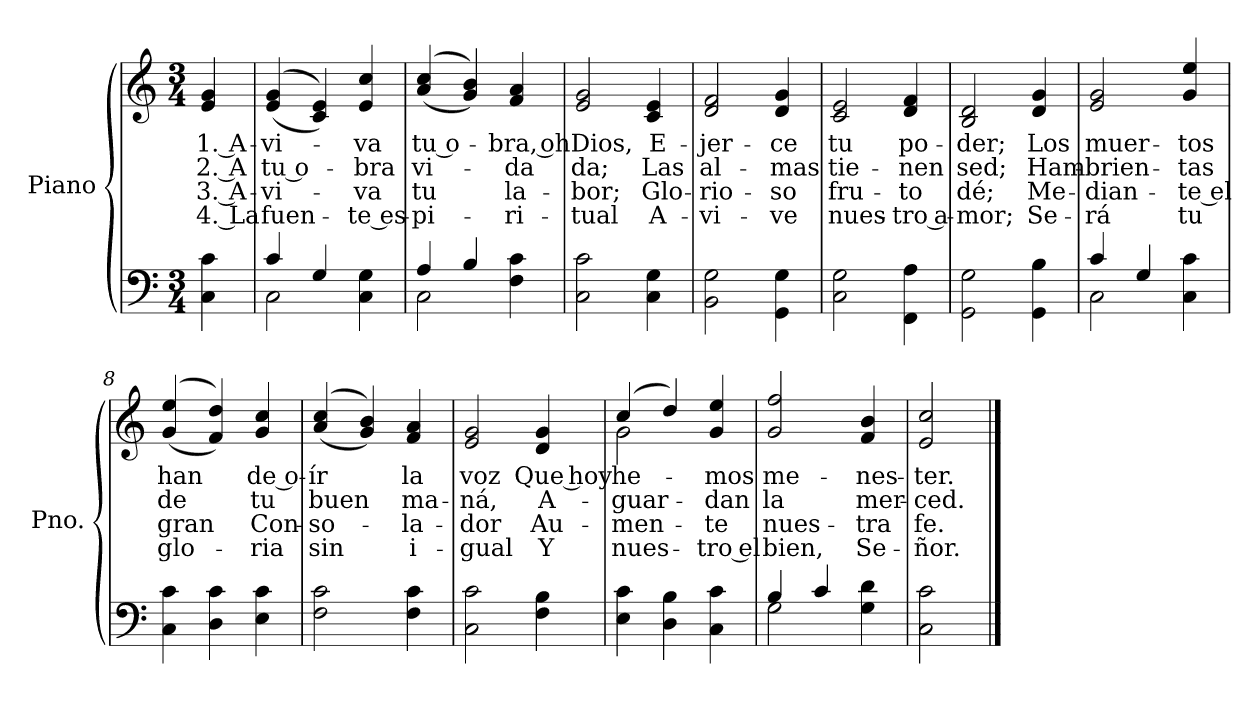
**kern	**kern	**text	**text	**text	**text
*part1	*part1	*part1	*part1	*part1	*part1
*staff2	*staff1	*staff1	*staff1	*staff1	*staff1
*I"Piano	*	*	*	*	*
*I'Pno.	*	*	*	*	*
*clefF4	*clefG2	*	*	*	*
*k[]	*k[]	*	*	*	*
*M3/4	*M3/4	*	*	*	*
=	=	=	=	=	=
!	!	!LO:LY:b	!LO:LY:b	!LO:LY:b	!LO:LY:b
4C\ 4c\	4e/ 4g/	1. A-	2. A	3. A-	4. La
=1	=1	=1	=1	=1	=1
*^	*	*	*	*	*
!	!	!	!LO:LY:b	!LO:LY:b	!LO:LY:b	!LO:LY:b
4c/	2C\	(>(<4e/ 4g/	-vi-	tu o-	-vi-	fuen-
4G/	.	4c/ 4e/))	.	.	.	.
!	!	!	!LO:LY:b	!LO:LY:b	!LO:LY:b	!LO:LY:b
4C\ 4G\	4ryy	4e/ 4cc/	-va	-bra	-va	-te es-
=2	=2	=2	=2	=2	=2	=2
!	!	!	!LO:LY:b	!LO:LY:b	!LO:LY:b	!LO:LY:b
4A/	2C\	(>(<4a/ 4cc/	tu o-	vi-	tu	-pi-
4B/	.	4g/ 4b/))	.	.	.	.
!	!	!	!LO:LY:b	!LO:LY:b	!LO:LY:b	!LO:LY:b
4F\ 4c\	4ryy	4f/ 4a/	-bra, oh	-da	la-	-ri-
=3	=3	=3	=3	=3	=3	=3
!	!	!	!LO:LY:b	!LO:LY:b	!LO:LY:b	!LO:LY:b
*v	*v	*	*	*	*	*
2C\ 2c\	2e/ 2g/	Dios,	da;	-bor;	-tual
!	!	!LO:LY:b	!LO:LY:b	!LO:LY:b	!LO:LY:b
4C\ 4G\	4c/ 4e/	E-	Las	Glo-	A-
=4	=4	=4	=4	=4	=4
!	!	!LO:LY:b	!LO:LY:b	!LO:LY:b	!LO:LY:b
2BB\ 2G\	2d/ 2f/	-jer-	al-	-rio-	-vi-
!	!	!LO:LY:b	!LO:LY:b	!LO:LY:b	!LO:LY:b
4GG\ 4G\	4d/ 4g/	-ce	-mas	-so	-ve
!!LO:LB:g=z
=5	=5	=5	=5	=5	=5
!	!	!LO:LY:b	!LO:LY:b	!LO:LY:b	!LO:LY:b
2C\ 2G\	2c/ 2e/	tu	tie-	fru-	nues-
!	!	!LO:LY:b	!LO:LY:b	!LO:LY:b	!LO:LY:b
4FF\ 4A\	4d/ 4f/	po-	-nen	-to	-tro a-
=6	=6	=6	=6	=6	=6
!	!	!LO:LY:b	!LO:LY:b	!LO:LY:b	!LO:LY:b
2GG\ 2G\	2B/ 2d/	-der;	sed;	dé;	-mor;
!	!	!LO:LY:b	!LO:LY:b	!LO:LY:b	!LO:LY:b
4GG\ 4B\	4d/ 4g/	Los	Ham-	Me-	Se-
=7	=7	=7	=7	=7	=7
*^	*	*	*	*	*
!	!	!	!LO:LY:b	!LO:LY:b	!LO:LY:b	!LO:LY:b
4c/	2C\	2e/ 2g/	muer-	-brien-	-dian-	-rá
4G/	.	.	.	.	.	.
!	!	!	!LO:LY:b	!LO:LY:b	!LO:LY:b	!LO:LY:b
4C\ 4c\	4ryy	4g/ 4ee/	-tos	-tas	-te el	tu
=8	=8	=8	=8	=8	=8	=8
!	!	!	!LO:LY:b	!LO:LY:b	!LO:LY:b	!LO:LY:b
*v	*v	*	*	*	*	*
4C\ 4c\	(>(<4g/ 4ee/	han	de	gran	glo-
4D\ 4c\	4f/ 4dd/))	.	.	.	.
!	!	!LO:LY:b	!LO:LY:b	!LO:LY:b	!LO:LY:b
4E\ 4c\	4g/ 4cc/	de o-	tu	Con-	-ria
=9	=9	=9	=9	=9	=9
!	!	!LO:LY:b	!LO:LY:b	!LO:LY:b	!LO:LY:b
2F\ 2c\	(>(<4a/ 4cc/	-ír	buen	-so-	sin
.	4g/ 4b/))	.	.	.	.
!	!	!LO:LY:b	!LO:LY:b	!LO:LY:b	!LO:LY:b
4F\ 4c\	4f/ 4a/	la	ma-	-la-	i-
!!LO:LB:g=z
=10	=10	=10	=10	=10	=10
!	!	!LO:LY:b	!LO:LY:b	!LO:LY:b	!LO:LY:b
2C\ 2c\	2e/ 2g/	voz	-ná,	-dor	-gual
!	!	!LO:LY:b	!LO:LY:b	!LO:LY:b	!LO:LY:b
4F\ 4B\	4d/ 4g/	Que hoy	A-	Au-	Y
=11	=11	=11	=11	=11	=11
!	!	!LO:LY:b	!LO:LY:b	!LO:LY:b	!LO:LY:b
*	*^	*	*	*	*
4E\ 4c\	(>4cc/	2g\	he-	-guar-	-men-	nues-
4D\ 4B\	4dd/)	.	.	.	.	.
!	!	!	!LO:LY:b	!LO:LY:b	!LO:LY:b	!LO:LY:b
4C\ 4c\	4g/ 4ee/	4ryy	-mos	-dan	-te	-tro el
=12	=12	=12	=12	=12	=12	=12
*^	*	*	*	*	*	*
!	!	!	!	!LO:LY:b	!LO:LY:b	!LO:LY:b	!LO:LY:b
*	*	*v	*v	*	*	*	*
4B/	2G\	2g/ 2ff/	me-	la	nues-	bien,
4c/	.	.	.	.	.	.
!	!	!	!LO:LY:b	!LO:LY:b	!LO:LY:b	!LO:LY:b
4G\ 4d\	4ryy	4f/ 4b/	-nes-	mer-	-tra	Se-
=13	=13	=13	=13	=13	=13	=13
!	!	!	!LO:LY:b	!LO:LY:b	!LO:LY:b	!LO:LY:b
*v	*v	*	*	*	*	*
2C\ 2c\	2e/ 2cc/	-ter.	-ced.	fe.	-ñor.
==	==	==	==	==	==
*-	*-	*-	*-	*-	*-
